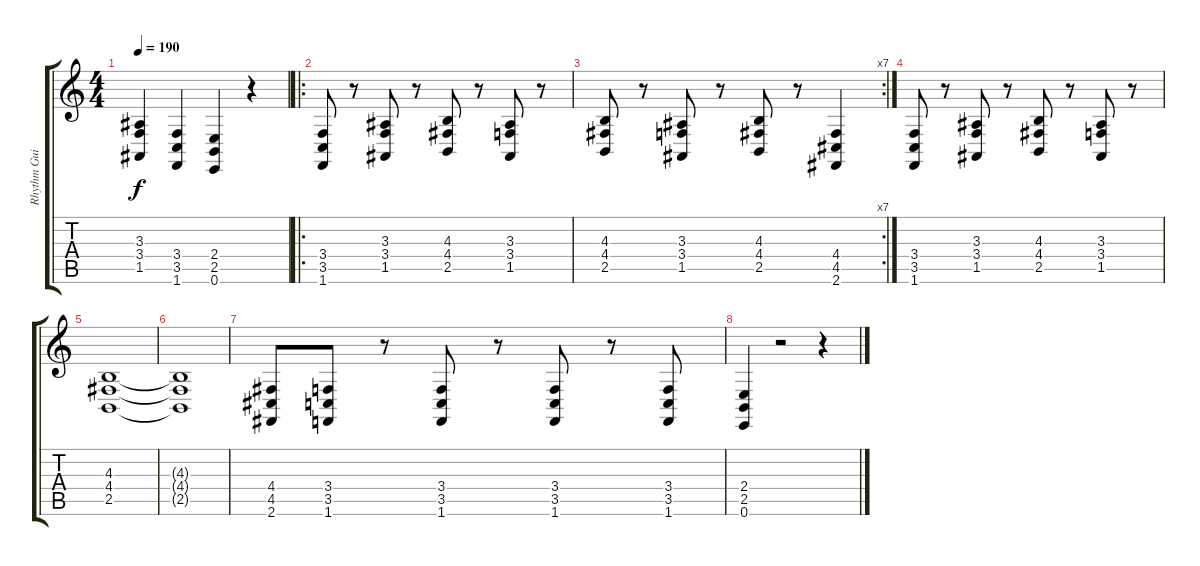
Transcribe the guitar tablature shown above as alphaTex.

\track ("Rhythm Guitar 2" "Rhythm Gui") {mute instrument lead1square}
\staff {score tabs}
\tuning (E4 B3 G3 D3 A2 E2) {hide}
\ts (4 4)
\tempo 190
\clef g2
\ks c
(3.3 3.4 1.5).4{dy f} (3.4 3.5 1.6).4 (2.4 2.5 0.6).4 r.4 |
\ro
(3.4 3.5 1.6).8 r.8 (3.3 3.4 1.5).8 r.8 (4.3 4.4 2.5).8 r.8 (3.3 3.4 1.5).8 r.8 |
\rc 7
(4.3 4.4 2.5).8 r.8 (3.3 3.4 1.5).8 r.8 (4.3 4.4 2.5).8 r.8 (4.4 4.5 2.6).4 |
(3.4 3.5 1.6).8 r.8 (3.3 3.4 1.5).8 r.8 (4.3 4.4 2.5).8 r.8 (3.3 3.4 1.5).8 r.8 |
(4.3 4.4 2.5).1 |
(4.3{t} 4.4{t} 2.5{t}).1 |
(4.4 4.5 2.6).8 (3.4 3.5 1.6).8 r.8 (3.4 3.5 1.6).8 r.8 (3.4 3.5 1.6).8 r.8 (3.4 3.5 1.6).8 |
(2.4 2.5 0.6).4 r.2 r.4
